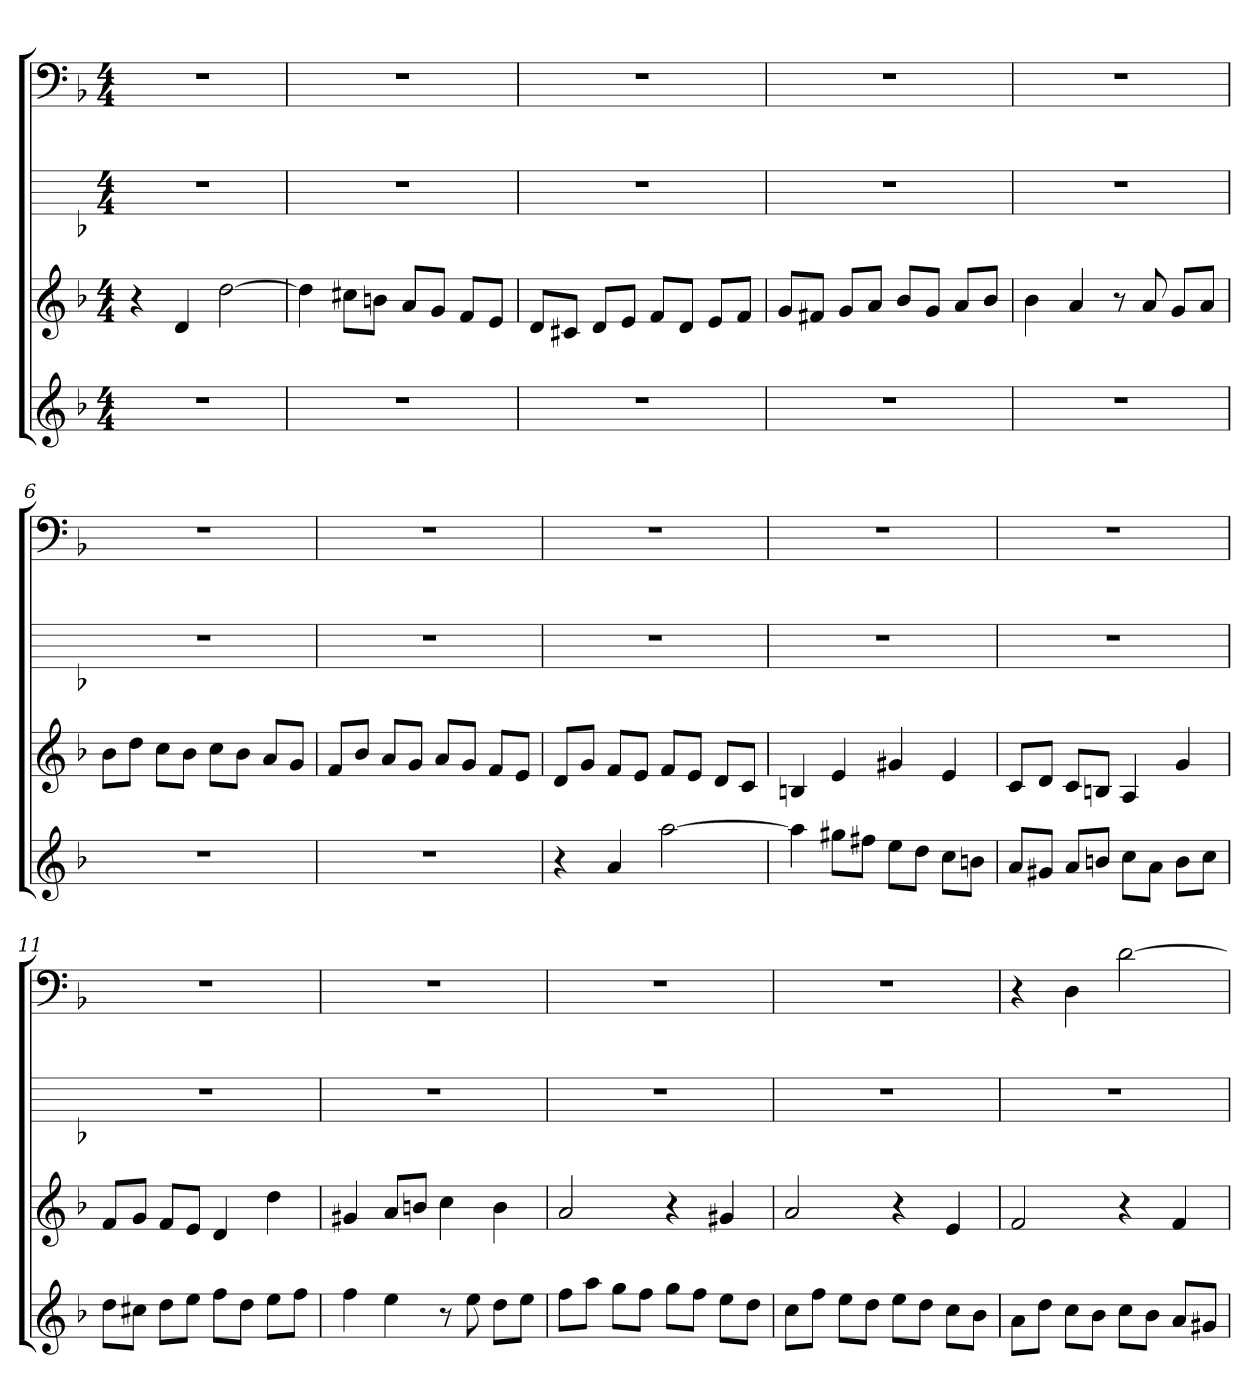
**kern	**kern	**kern	**kern
*part4	*part3	*part2	*part1
*staff4	*staff3	*staff2	*staff1
*k[b-]	*k[b-]	*k[b-]	*k[b-]
*d:	*d:	*d:	*d:
*M4/4	*M4/4	*M4/4	*M4/4
=1	=1	=1	=1
1r	4r	1r	1r
.	4d	.	.
.	[2dd	.	.
=2	=2	=2	=2
1r	4dd]	1r	1r
.	8cc#XL	.	.
.	8bnJ	.	.
.	8aL	.	.
.	8gJ	.	.
.	8fL	.	.
.	8eJ	.	.
=3	=3	=3	=3
1r	8dL	1r	1r
.	8c#XJ	.	.
.	8dL	.	.
.	8eJ	.	.
.	8fL	.	.
.	8dJ	.	.
.	8eL	.	.
.	8fJ	.	.
=4	=4	=4	=4
1r	8gL	1r	1r
.	8f#XJ	.	.
.	8gL	.	.
.	8aJ	.	.
.	8b-L	.	.
.	8gJ	.	.
.	8aL	.	.
.	8b-J	.	.
=5	=5	=5	=5
1r	4b-	1r	1r
.	4a	.	.
.	8r	.	.
.	8a	.	.
.	8gL	.	.
.	8aJ	.	.
=6	=6	=6	=6
1r	8b-L	1r	1r
.	8ddJ	.	.
.	8ccL	.	.
.	8b-J	.	.
.	8ccL	.	.
.	8b-J	.	.
.	8aL	.	.
.	8gJ	.	.
=7	=7	=7	=7
1r	8fL	1r	1r
.	8b-J	.	.
.	8aL	.	.
.	8gJ	.	.
.	8aL	.	.
.	8gJ	.	.
.	8fL	.	.
.	8eJ	.	.
=8	=8	=8	=8
4r	8dL	1r	1r
.	8gJ	.	.
4a	8fL	.	.
.	8eJ	.	.
[2aa	8fL	.	.
.	8eJ	.	.
.	8dL	.	.
.	8cJ	.	.
=9	=9	=9	=9
4aa]	4Bn	1r	1r
8gg#XL	4e	.	.
8ff#XJ	.	.	.
8eeL	4g#X	.	.
8ddJ	.	.	.
8ccL	4e	.	.
8bnJ	.	.	.
=10	=10	=10	=10
8aL	8cL	1r	1r
8g#XJ	8dJ	.	.
8aL	8cL	.	.
8bnJ	8BnJ	.	.
8ccL	4A	.	.
8aJ	.	.	.
8bL	4g	.	.
8ccJ	.	.	.
=11	=11	=11	=11
8ddL	8fL	1r	1r
8cc#XJ	8gJ	.	.
8ddL	8fL	.	.
8eeJ	8eJ	.	.
8ffL	4d	.	.
8ddJ	.	.	.
8eeL	4dd	.	.
8ffJ	.	.	.
=12	=12	=12	=12
4ff	4g#X	1r	1r
4ee	8aL	.	.
.	8bnJ	.	.
8r	4cc	.	.
8ee	.	.	.
8ddL	4b	.	.
8eeJ	.	.	.
=13	=13	=13	=13
8ffL	2a	1r	1r
8aaJ	.	.	.
8ggL	.	.	.
8ffJ	.	.	.
8ggL	4r	.	.
8ffJ	.	.	.
8eeL	4g#X	.	.
8ddJ	.	.	.
=14	=14	=14	=14
8ccL	2a	1r	1r
8ffJ	.	.	.
8eeL	.	.	.
8ddJ	.	.	.
8eeL	4r	.	.
8ddJ	.	.	.
8ccL	4e	.	.
8b-J	.	.	.
=15	=15	=15	=15
8aL	2f	1r	4r
8ddJ	.	.	.
8ccL	.	.	4D
8b-J	.	.	.
8ccL	4r	.	[2d
8b-J	.	.	.
8aL	4f	.	.
8g#XJ	.	.	.
=	=	=	=
*-	*-	*-	*-
